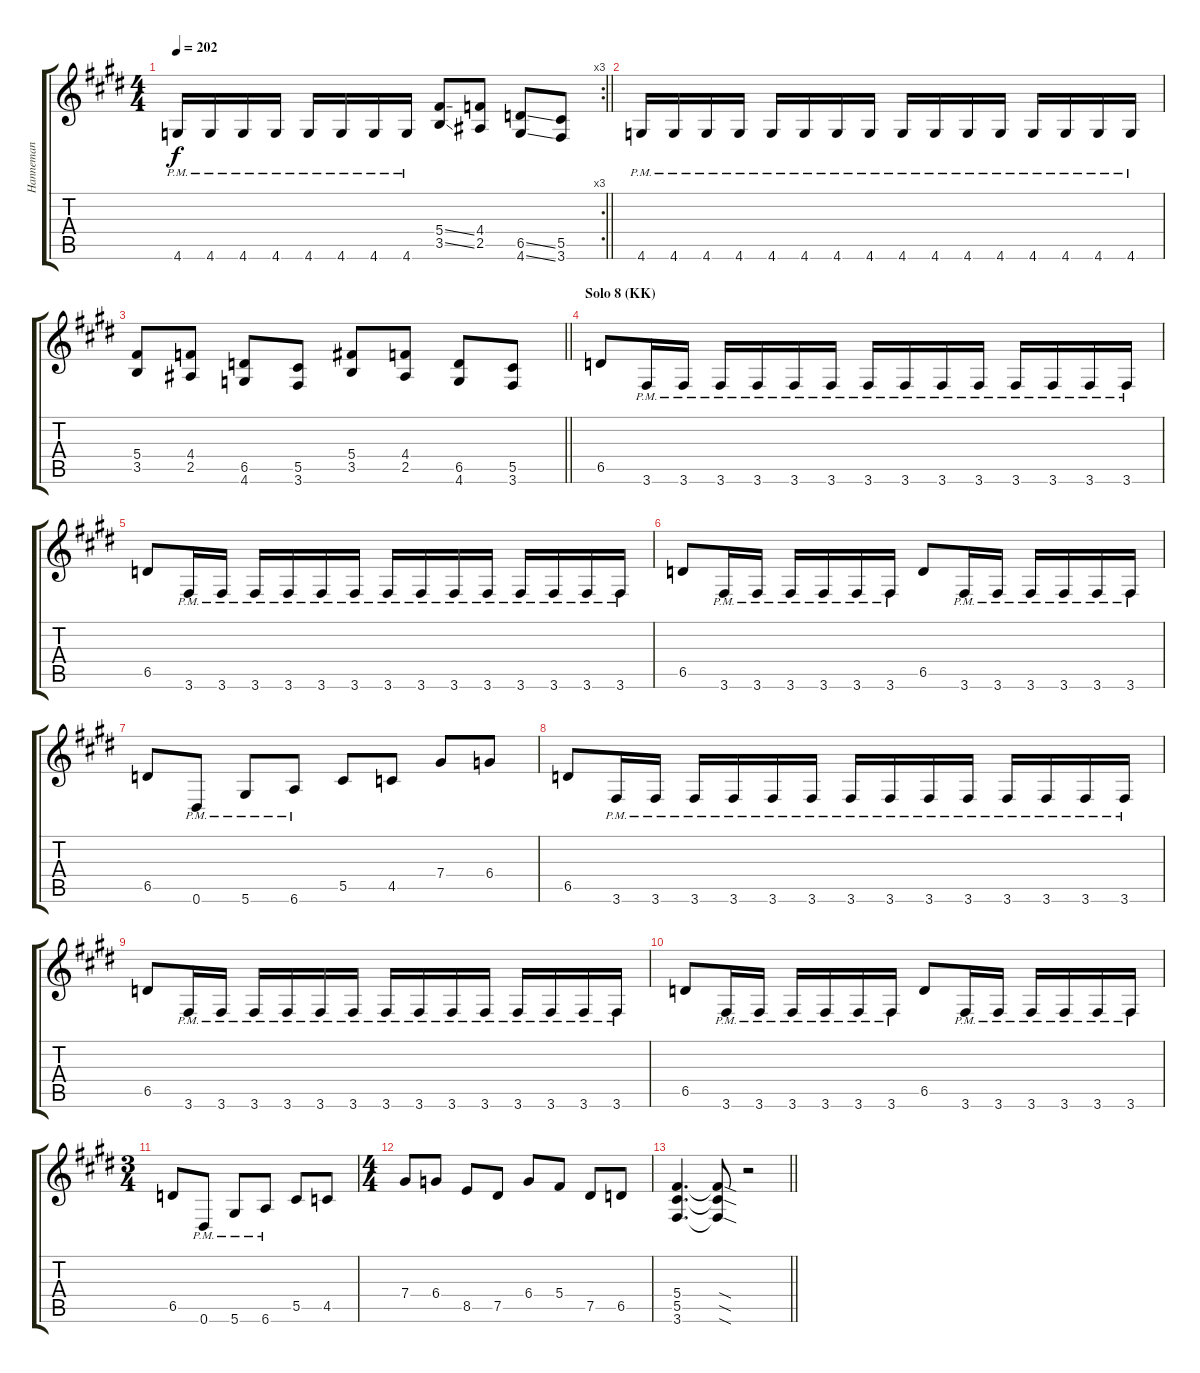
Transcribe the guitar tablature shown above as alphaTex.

\track ("Hanneman" "Hanneman") {instrument distortionguitar}
\staff {score tabs}
\tuning (Eb4 Bb3 Gb3 Db3 Ab2 Eb2) {hide}
\rc 3
\ts (4 4)
\tempo 202
\clef g2
\barLineRight lightlight
\ks e
4.6{pm}.16{dy f} 4.6{pm}.16 4.6{pm}.16 4.6{pm}.16 4.6{pm}.16 4.6{pm}.16 4.6{pm}.16 4.6{pm}.16 (5.4{ss} 3.5{ss}).8 (4.4 2.5).8 (6.5{ss} 4.6{ss}).8 (5.5 3.6).8 |
4.6{pm}.16 4.6{pm}.16 4.6{pm}.16 4.6{pm}.16 4.6{pm}.16 4.6{pm}.16 4.6{pm}.16 4.6{pm}.16 4.6{pm}.16 4.6{pm}.16 4.6{pm}.16 4.6{pm}.16 4.6{pm}.16 4.6{pm}.16 4.6{pm}.16 4.6{pm}.16 |
\barLineRight lightlight
(5.4 3.5).8 (4.4 2.5).8 (6.5 4.6).8 (5.5 3.6).8 (5.4 3.5).8 (4.4 2.5).8 (6.5 4.6).8 (5.5 3.6).8 |
\section ("" "Solo 8 (KK)")
6.5.8 3.6{pm}.16 3.6{pm}.16 3.6{pm}.16 3.6{pm}.16 3.6{pm}.16 3.6{pm}.16 3.6{pm}.16 3.6{pm}.16 3.6{pm}.16 3.6{pm}.16 3.6{pm}.16 3.6{pm}.16 3.6{pm}.16 3.6{pm}.16 |
6.5.8 3.6{pm}.16 3.6{pm}.16 3.6{pm}.16 3.6{pm}.16 3.6{pm}.16 3.6{pm}.16 3.6{pm}.16 3.6{pm}.16 3.6{pm}.16 3.6{pm}.16 3.6{pm}.16 3.6{pm}.16 3.6{pm}.16 3.6{pm}.16 |
6.5.8 3.6{pm}.16 3.6{pm}.16 3.6{pm}.16 3.6{pm}.16 3.6{pm}.16 3.6{pm}.16 6.5.8 3.6{pm}.16 3.6{pm}.16 3.6{pm}.16 3.6{pm}.16 3.6{pm}.16 3.6{pm}.16 |
6.5.8 0.6{pm}.8 5.6{pm}.8 6.6{pm}.8 5.5.8 4.5.8 7.4.8 6.4.8 |
6.5.8 3.6{pm}.16 3.6{pm}.16 3.6{pm}.16 3.6{pm}.16 3.6{pm}.16 3.6{pm}.16 3.6{pm}.16 3.6{pm}.16 3.6{pm}.16 3.6{pm}.16 3.6{pm}.16 3.6{pm}.16 3.6{pm}.16 3.6{pm}.16 |
6.5.8 3.6{pm}.16 3.6{pm}.16 3.6{pm}.16 3.6{pm}.16 3.6{pm}.16 3.6{pm}.16 3.6{pm}.16 3.6{pm}.16 3.6{pm}.16 3.6{pm}.16 3.6{pm}.16 3.6{pm}.16 3.6{pm}.16 3.6{pm}.16 |
6.5.8 3.6{pm}.16 3.6{pm}.16 3.6{pm}.16 3.6{pm}.16 3.6{pm}.16 3.6{pm}.16 6.5.8 3.6{pm}.16 3.6{pm}.16 3.6{pm}.16 3.6{pm}.16 3.6{pm}.16 3.6{pm}.16 |
\ts (3 4)
6.5.8 0.6{pm}.8 5.6{pm}.8 6.6{pm}.8 5.5.8 4.5.8 |
\ts (4 4)
7.4.8 6.4.8 8.5.8 7.5.8 6.4.8 5.4.8 7.5.8 6.5.8 |
\barLineRight lightlight
(5.4 5.5 3.6).4{d} (5.4{sod t} 5.5{sod t} 3.6{sod t}).8 r.2
